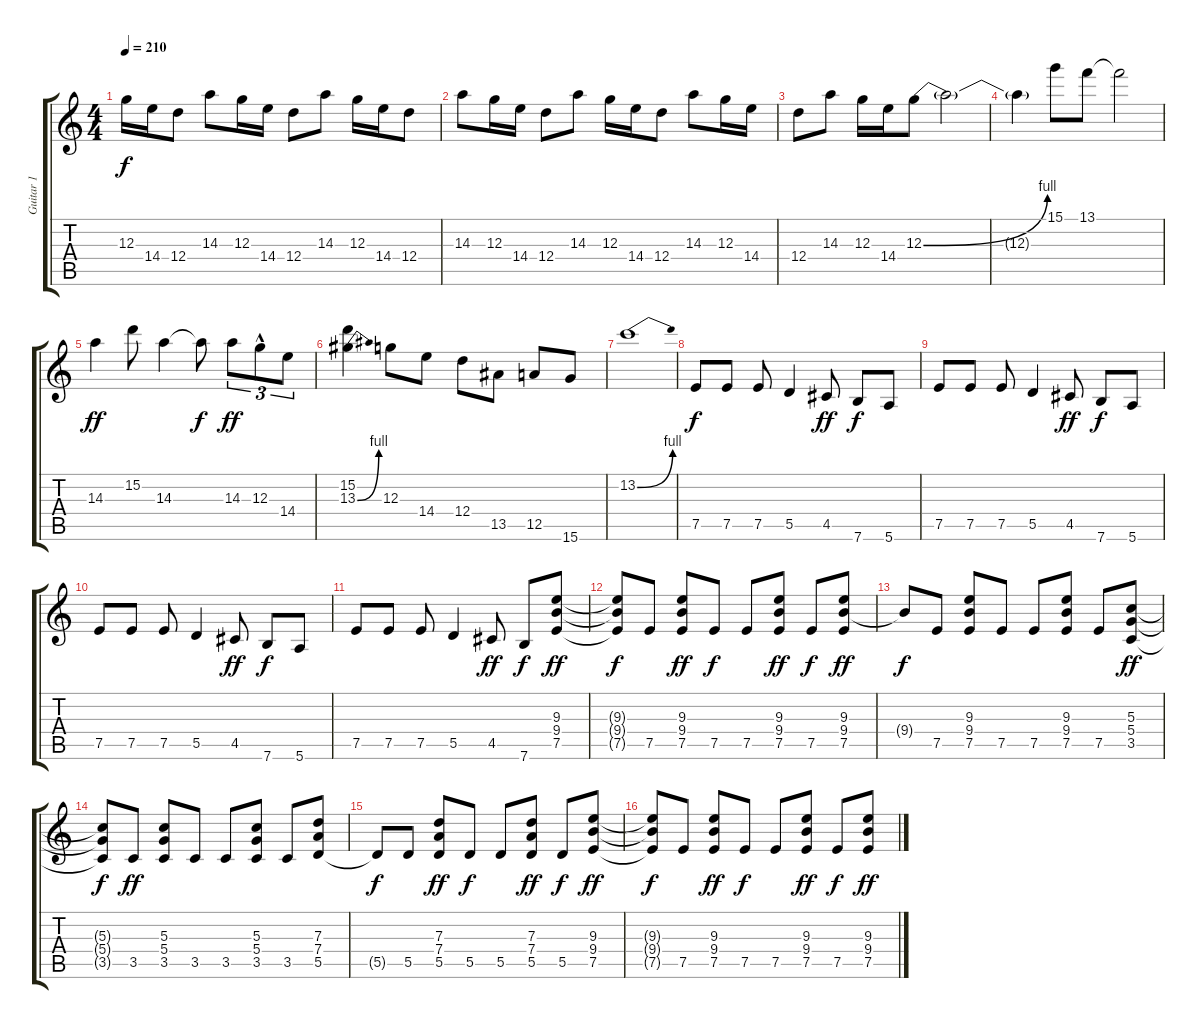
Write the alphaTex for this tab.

\track ("Guitar 1" "Guitar 1") {instrument overdrivenguitar}
\staff {score tabs}
\tuning (E4 B3 G3 D3 A2 E2) {hide}
\ts (4 4)
\tempo 210
\clef g2
\ks c
12.3.16{dy f} 14.4.16 12.4.8 14.3.8 12.3.16 14.4.16 12.4.8 14.3.8 12.3.16 14.4.16 12.4.8 |
14.3.8 12.3.16 14.4.16 12.4.8 14.3.8 12.3.16 14.4.16 12.4.8 14.3.8 12.3.16 14.4.16 |
12.4.8 14.3.8 12.3.16 14.4.16 12.3{be (bend 0 0 60 4)}.8 12.3{t}.2 |
12.3{t}.4 15.1.8 13.1.8 13.1{t}.2 |
14.3.4{dy ff} 15.2.8 14.3.4 14.3{t}.8{dy f} 14.3.8{tu (3 2) dy ff} 12.3{hac}.8{tu (3 2)} 14.4.8{tu (3 2)} |
(15.2 13.3{be (bend 0 0 60 4)}).4 12.3.8 14.4.8 12.4.8 13.5.8 12.5.8 15.6.8 |
13.2{be (bend 0 0 60 4)}.1 |
7.5.8{dy f} 7.5.8 7.5.8 5.5.4 4.5.8{dy ff} 7.6.8{dy f} 5.6.8 |
7.5.8 7.5.8 7.5.8 5.5.4 4.5.8{dy ff} 7.6.8{dy f} 5.6.8 |
7.5.8 7.5.8 7.5.8 5.5.4 4.5.8{dy ff} 7.6.8{dy f} 5.6.8 |
7.5.8 7.5.8 7.5.8 5.5.4 4.5.8{dy ff} 7.6.8{dy f} (9.3 9.4 7.5).8{dy ff} |
(9.3{t} 9.4{t} 7.5{t}).8{dy f} 7.5.8 (9.3 9.4 7.5).8{dy ff} 7.5.8{dy f} 7.5.8 (9.3 9.4 7.5).8{dy ff} 7.5.8{dy f} (9.3 9.4 7.5).8{dy ff} |
9.4{t}.8{dy f} 7.5.8 (9.3 9.4 7.5).8 7.5.8 7.5.8 (9.3 9.4 7.5).8 7.5.8 (5.3 5.4 3.5).8{dy ff} |
(5.3{t} 5.4{t} 3.5{t}).8{dy f} 3.5.8{dy ff} (5.3 5.4 3.5).8 3.5.8 3.5.8 (5.3 5.4 3.5).8 3.5.8 (7.3 7.4 5.5).8 |
5.5{t}.8{dy f} 5.5.8 (7.3 7.4 5.5).8{dy ff} 5.5.8{dy f} 5.5.8 (7.3 7.4 5.5).8{dy ff} 5.5.8{dy f} (9.3 9.4 7.5).8{dy ff} |
(9.3{t} 9.4{t} 7.5{t}).8{dy f} 7.5.8 (9.3 9.4 7.5).8{dy ff} 7.5.8{dy f} 7.5.8 (9.3 9.4 7.5).8{dy ff} 7.5.8{dy f} (9.3 9.4 7.5).8{dy ff}
